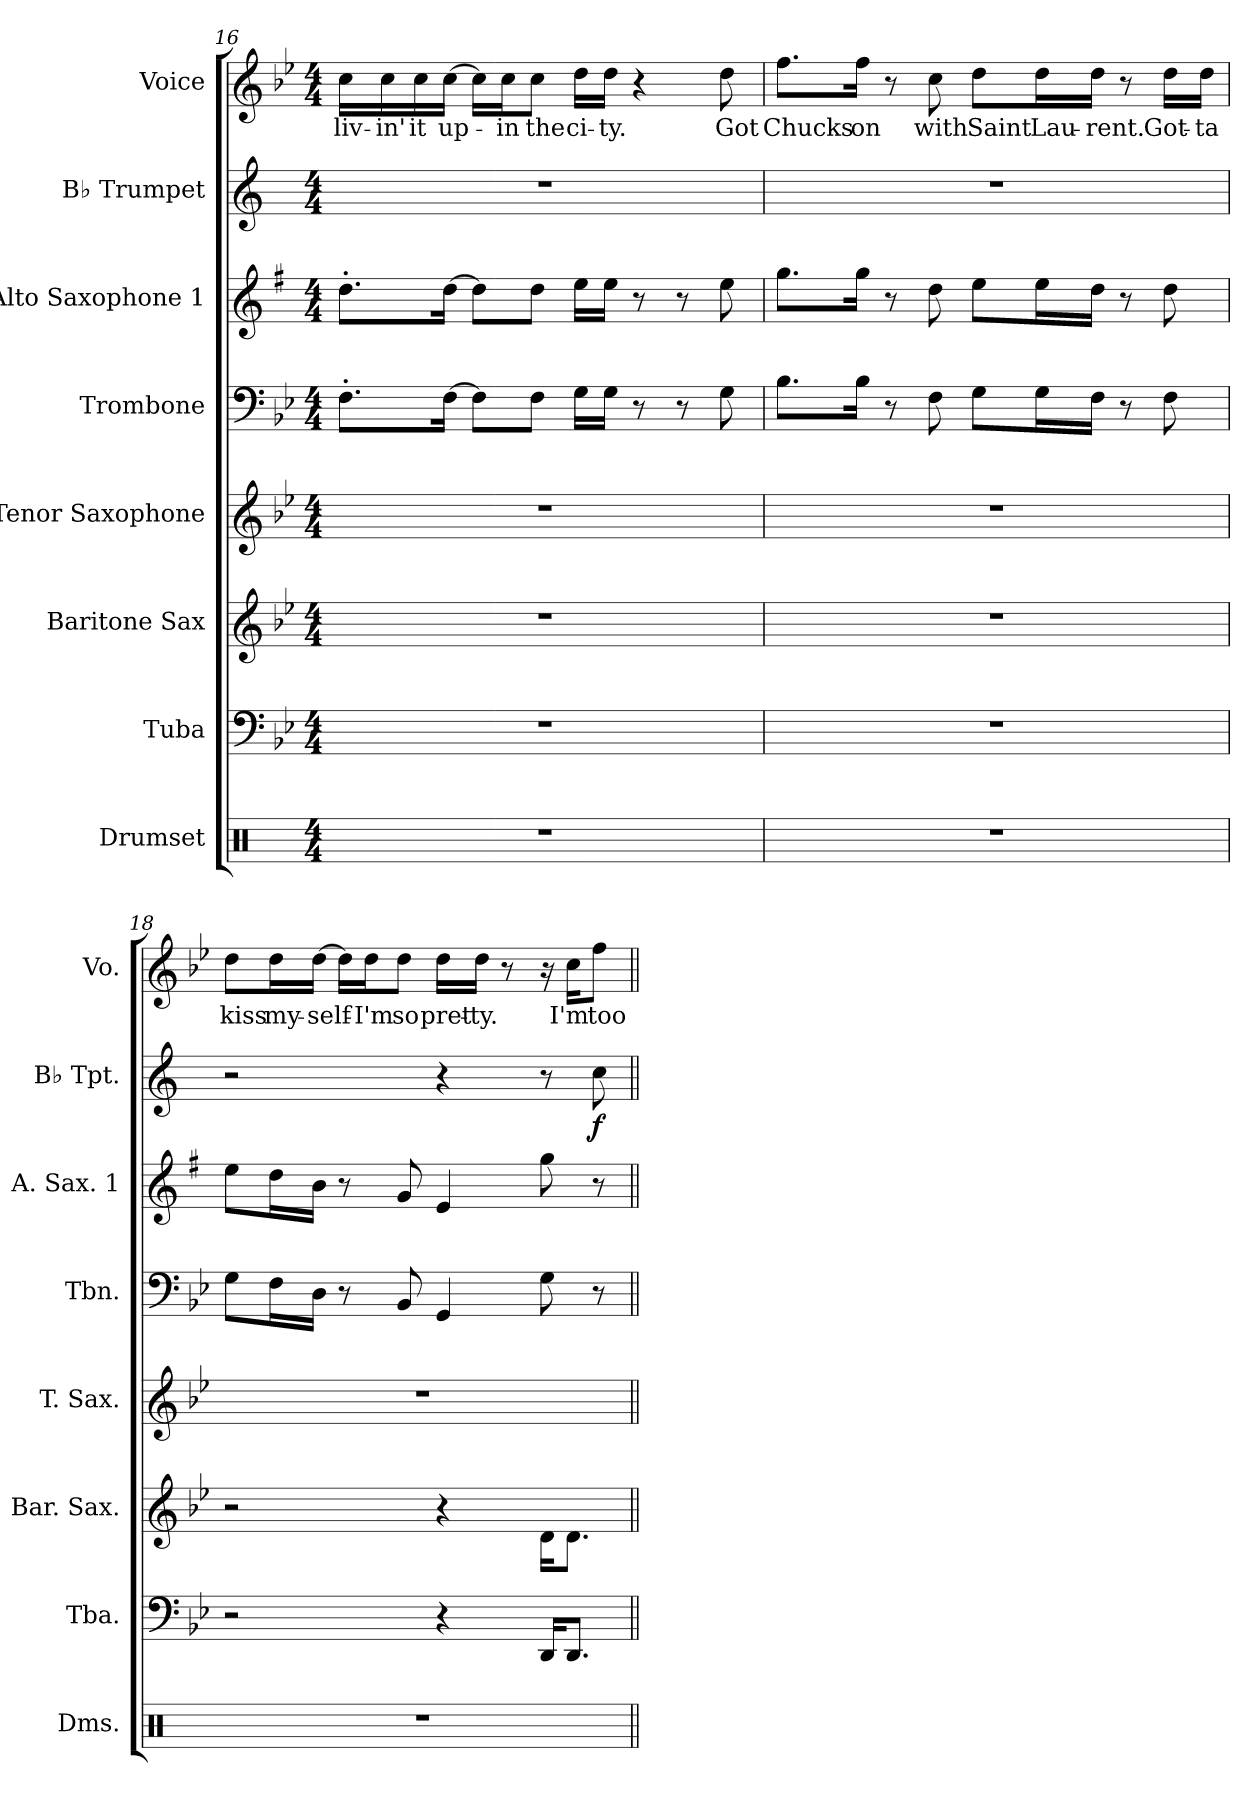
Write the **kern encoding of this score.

**kern	**kern	**kern	**kern	**kern	**kern	**kern	**dynam	**kern	**text
*part8	*part7	*part6	*part5	*part4	*part3	*part2	*part2	*part1	*part1
*staff8	*staff7	*staff6	*staff5	*staff4	*staff3	*staff2	*staff2	*staff1	*staff1
*I"Drumset	*I"Tuba	*I"Baritone Sax	*I"Tenor Saxophone	*I"Trombone	*I"Alto Saxophone 1	*I"B♭ Trumpet	*	*I"Voice	*
*I'Dms.	*I'Tba.	*I'Bar. Sax.	*I'T. Sax.	*I'Tbn.	*I'A. Sax. 1	*I'B♭ Tpt.	*	*I'Vo.	*
*clefX	*clefF4	*clefG2	*clefG2	*clefF4	*clefG2	*clefG2	*	*clefG2	*
*	*	*ITrd12c21	*ITrd8c14	*	*ITrd5c9	*ITrd1c2	*	*	*
*k[]	*k[b-e-]	*k[b-e-]	*k[b-e-]	*k[b-e-]	*k[b-e-]	*k[b-e-]	*	*k[b-e-]	*
*M4/4	*M4/4	*M4/4	*M4/4	*M4/4	*M4/4	*M4/4	*	*M4/4	*
=16	=16	=16	=16	=16	=16	=16	=16	=16	=16
!	!	!	!	!	!	!	!	!	!LO:LY:b
1r	1r	1r	1r	8.F'\L	8.f'\L	1r	.	16cc\LL	liv-
!	!	!	!	!	!	!	!	!	!LO:LY:b
.	.	.	.	.	.	.	.	16cc\	-in'
!	!	!	!	!	!	!	!	!	!LO:LY:b
.	.	.	.	.	.	.	.	16cc\	it
!	!	!	!	!	!	!	!	!	!LO:LY:b
.	.	.	.	[16F\Jk	[16f\Jk	.	.	[16cc\JJ	up-
.	.	.	.	8F\L]	8f\L]	.	.	16cc\LL]	.
!	!	!	!	!	!	!	!	!	!LO:LY:b
.	.	.	.	.	.	.	.	16cc\J	-in
!	!	!	!	!	!	!	!	!	!LO:LY:b
.	.	.	.	8F\J	8f\J	.	.	8cc\J	the
!	!	!	!	!	!	!	!	!	!LO:LY:b
.	.	.	.	16G\LL	16g\LL	.	.	16dd\LL	ci-
!	!	!	!	!	!	!	!	!	!LO:LY:b
.	.	.	.	16G\JJ	16g\JJ	.	.	16dd\JJ	-ty.
.	.	.	.	8r	8r	.	.	4r	.
.	.	.	.	8r	8r	.	.	.	.
!	!	!	!	!	!	!	!	!	!LO:LY:b
.	.	.	.	8G\	8g\	.	.	8dd\	Got
!!LO:PB:g=z
=17	=17	=17	=17	=17	=17	=17	=17	=17	=17
!	!	!	!	!	!	!	!	!	!LO:LY:b
1r	1r	1r	1r	8.B-\L	8.b-\L	1r	.	8.ff\L	Chucks
!	!	!	!	!	!	!	!	!	!LO:LY:b
.	.	.	.	16B-\Jk	16b-\Jk	.	.	16ff\Jk	on
.	.	.	.	8r	8r	.	.	8r	.
!	!	!	!	!	!	!	!	!	!LO:LY:b
.	.	.	.	8F\	8f\	.	.	8cc\	with
!	!	!	!	!	!	!	!	!	!LO:LY:b
.	.	.	.	8G\L	8g\L	.	.	8dd\L	Saint
!	!	!	!	!	!	!	!	!	!LO:LY:b
.	.	.	.	16G\L	16g\L	.	.	16dd\L	Lau-
!	!	!	!	!	!	!	!	!	!LO:LY:b
.	.	.	.	16F\JJ	16f\JJ	.	.	16dd\JJ	-rent.
.	.	.	.	8r	8r	.	.	8r	.
!	!	!	!	!	!	!	!	!	!LO:LY:b
.	.	.	.	8F\	8f\	.	.	16dd\LL	Got-
!	!	!	!	!	!	!	!	!	!LO:LY:b
.	.	.	.	.	.	.	.	16dd\JJ	-ta
!!LO:PB:g=z
=18	=18	=18	=18	=18	=18	=18	=18	=18	=18
!	!	!	!	!	!	!	!	!	!LO:LY:b
1r	2r	2r	1r	8G\L	8g\L	2r	.	8dd\L	kiss
!	!	!	!	!	!	!	!	!	!LO:LY:b
.	.	.	.	16F\L	16f\L	.	.	16dd\L	my-
!	!	!	!	!	!	!	!	!	!LO:LY:b
.	.	.	.	16D\JJ	16d\JJ	.	.	[16dd\JJ	-self-
.	.	.	.	8r	8r	.	.	16dd\LL]	.
!	!	!	!	!	!	!	!	!	!LO:LY:b
.	.	.	.	.	.	.	.	16dd\J	-I'm
!	!	!	!	!	!	!	!	!	!LO:LY:b
.	.	.	.	8BB-/	8B-/	.	.	8dd\J	so
!	!	!	!	!	!	!	!	!	!LO:LY:b
.	4r	4r	.	4GG/	4G/	4r	.	16dd\LL	pret-
!	!	!	!	!	!	!	!	!	!LO:LY:b
.	.	.	.	.	.	.	.	16dd\JJ	-ty.
.	.	.	.	.	.	.	.	8r	.
.	16DD/KL	16D\KL	.	8G\	8b-\	8r	.	16r	.
!	!	!	!	!	!	!	!	!	!LO:LY:b
.	8.DD/J	8.D\J	.	.	.	.	.	16cc\KL	I'm
!	!	!	!	!	!	!	!LO:DY:b	!	!LO:LY:b
.	.	.	.	8r	8r	8b-\	f	8ff\J	too
=||	=||	=||	=||	=||	=||	=||	=||	=||	=||
*-	*-	*-	*-	*-	*-	*-	*-	*-	*-
